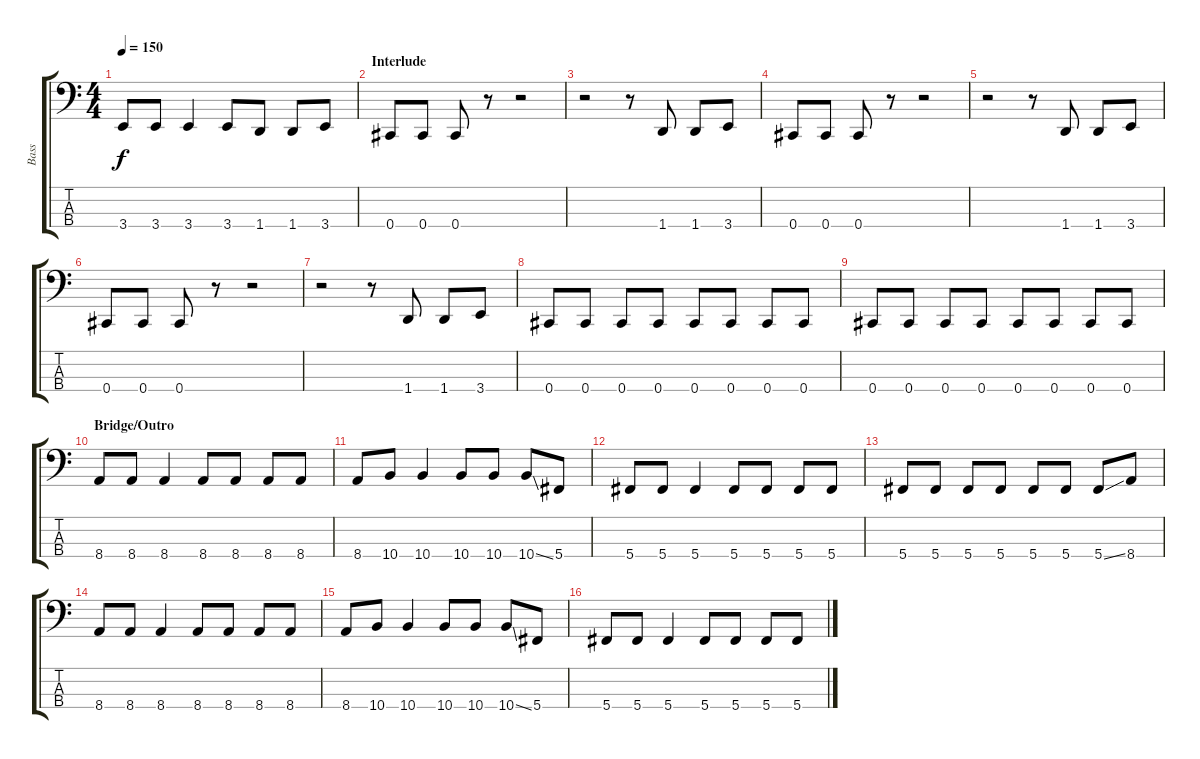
\track ("Bass" "Bass") {instrument electricbassfinger}
\staff {score tabs}
\tuning (Gb2 Db2 Ab1 Db1) {hide}
\ts (4 4)
\tempo 150
\clef f4
\ks c
3.4{t}.8{dy f} 3.4.8 3.4.4 3.4.8 1.4.8 1.4.8 3.4.8 |
\section ("" "Interlude")
0.4.8 0.4.8 0.4.8 r.8 r.2 |
r.2 r.8 1.4.8 1.4.8 3.4.8 |
0.4.8 0.4.8 0.4.8 r.8 r.2 |
r.2 r.8 1.4.8 1.4.8 3.4.8 |
0.4.8 0.4.8 0.4.8 r.8 r.2 |
r.2 r.8 1.4.8 1.4.8 3.4.8 |
0.4.8 0.4.8 0.4.8 0.4.8 0.4.8 0.4.8 0.4.8 0.4.8 |
0.4.8 0.4.8 0.4.8 0.4.8 0.4.8 0.4.8 0.4.8 0.4.8 |
\section ("" "Bridge/Outro")
8.4.8 8.4.8 8.4.4 8.4.8 8.4.8 8.4.8 8.4.8 |
8.4.8 10.4.8 10.4.4 10.4.8 10.4.8 10.4{ss}.8 5.4.8 |
5.4.8 5.4.8 5.4.4 5.4.8 5.4.8 5.4.8 5.4.8 |
5.4.8 5.4.8 5.4.8 5.4.8 5.4.8 5.4.8 5.4{ss}.8 8.4.8 |
8.4.8 8.4.8 8.4.4 8.4.8 8.4.8 8.4.8 8.4.8 |
8.4.8 10.4.8 10.4.4 10.4.8 10.4.8 10.4{ss}.8 5.4.8 |
5.4.8 5.4.8 5.4.4 5.4.8 5.4.8 5.4.8 5.4.8
